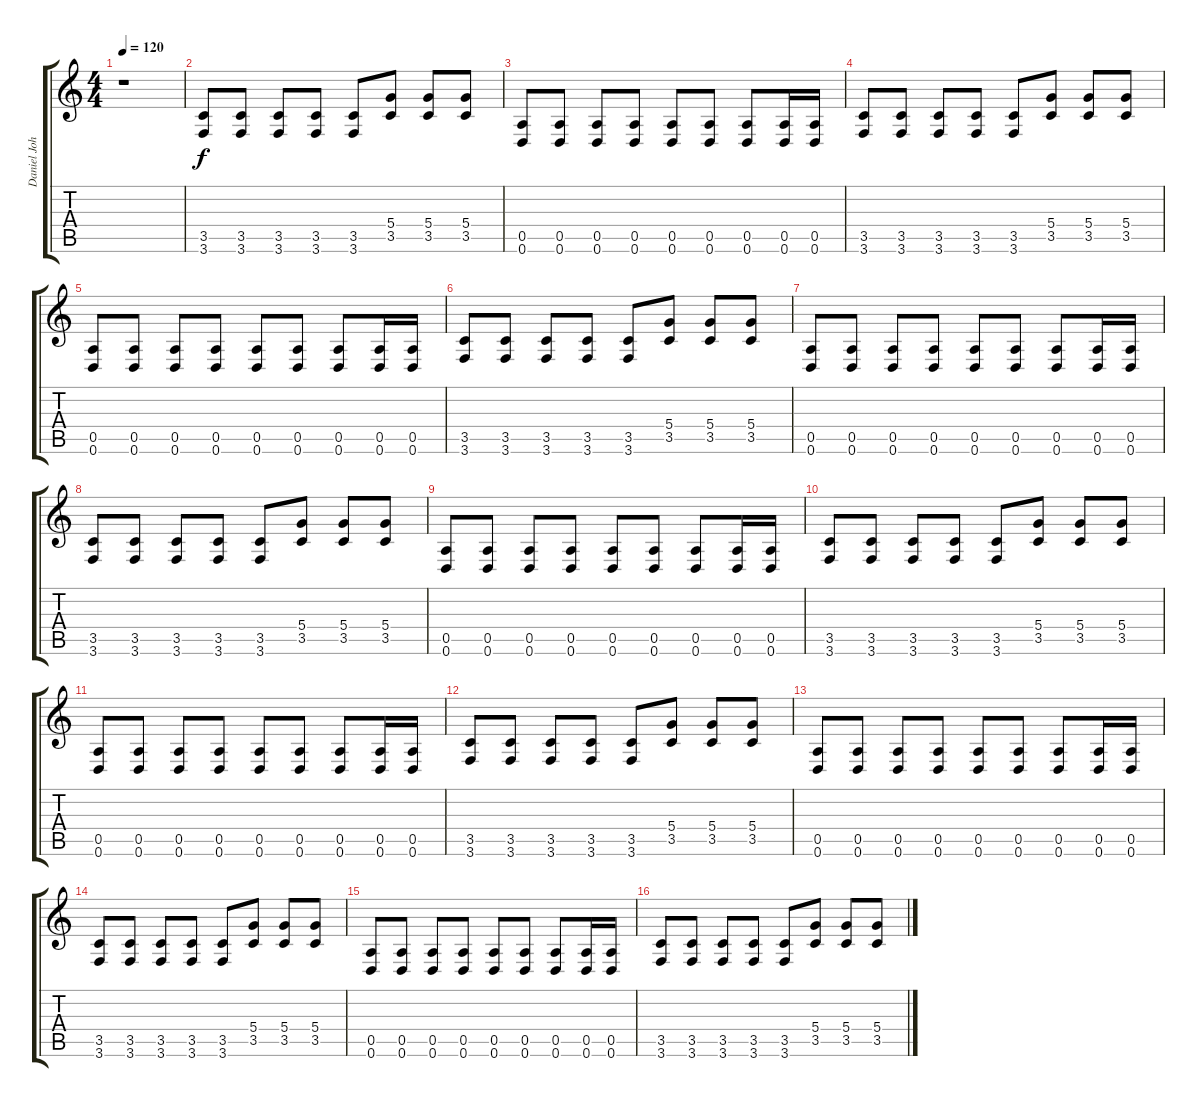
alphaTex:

\track ("Daniel Johns 2" "Daniel Joh") {instrument distortionguitar}
\staff {score tabs}
\tuning (E4 B3 G3 D3 A2 D2) {hide}
\ts (4 4)
\tempo 120
\clef g2
\ks c
r.1{dy f} |
(3.5 3.6).8 (3.5 3.6).8 (3.5 3.6).8 (3.5 3.6).8 (3.5 3.6).8 (5.4 3.5).8 (5.4 3.5).8 (5.4 3.5).8 |
(0.5 0.6).8 (0.5 0.6).8 (0.5 0.6).8 (0.5 0.6).8 (0.5 0.6).8 (0.5 0.6).8 (0.5 0.6).8 (0.5 0.6).16 (0.5 0.6).16 |
(3.5 3.6).8 (3.5 3.6).8 (3.5 3.6).8 (3.5 3.6).8 (3.5 3.6).8 (5.4 3.5).8 (5.4 3.5).8 (5.4 3.5).8 |
(0.5 0.6).8 (0.5 0.6).8 (0.5 0.6).8 (0.5 0.6).8 (0.5 0.6).8 (0.5 0.6).8 (0.5 0.6).8 (0.5 0.6).16 (0.5 0.6).16 |
(3.5 3.6).8 (3.5 3.6).8 (3.5 3.6).8 (3.5 3.6).8 (3.5 3.6).8 (5.4 3.5).8 (5.4 3.5).8 (5.4 3.5).8 |
(0.5 0.6).8 (0.5 0.6).8 (0.5 0.6).8 (0.5 0.6).8 (0.5 0.6).8 (0.5 0.6).8 (0.5 0.6).8 (0.5 0.6).16 (0.5 0.6).16 |
(3.5 3.6).8 (3.5 3.6).8 (3.5 3.6).8 (3.5 3.6).8 (3.5 3.6).8 (5.4 3.5).8 (5.4 3.5).8 (5.4 3.5).8 |
(0.5 0.6).8 (0.5 0.6).8 (0.5 0.6).8 (0.5 0.6).8 (0.5 0.6).8 (0.5 0.6).8 (0.5 0.6).8 (0.5 0.6).16 (0.5 0.6).16 |
(3.5 3.6).8 (3.5 3.6).8 (3.5 3.6).8 (3.5 3.6).8 (3.5 3.6).8 (5.4 3.5).8 (5.4 3.5).8 (5.4 3.5).8 |
(0.5 0.6).8 (0.5 0.6).8 (0.5 0.6).8 (0.5 0.6).8 (0.5 0.6).8 (0.5 0.6).8 (0.5 0.6).8 (0.5 0.6).16 (0.5 0.6).16 |
(3.5 3.6).8 (3.5 3.6).8 (3.5 3.6).8 (3.5 3.6).8 (3.5 3.6).8 (5.4 3.5).8 (5.4 3.5).8 (5.4 3.5).8 |
(0.5 0.6).8 (0.5 0.6).8 (0.5 0.6).8 (0.5 0.6).8 (0.5 0.6).8 (0.5 0.6).8 (0.5 0.6).8 (0.5 0.6).16 (0.5 0.6).16 |
(3.5 3.6).8 (3.5 3.6).8 (3.5 3.6).8 (3.5 3.6).8 (3.5 3.6).8 (5.4 3.5).8 (5.4 3.5).8 (5.4 3.5).8 |
(0.5 0.6).8 (0.5 0.6).8 (0.5 0.6).8 (0.5 0.6).8 (0.5 0.6).8 (0.5 0.6).8 (0.5 0.6).8 (0.5 0.6).16 (0.5 0.6).16 |
(3.5 3.6).8 (3.5 3.6).8 (3.5 3.6).8 (3.5 3.6).8 (3.5 3.6).8 (5.4 3.5).8 (5.4 3.5).8 (5.4 3.5).8
